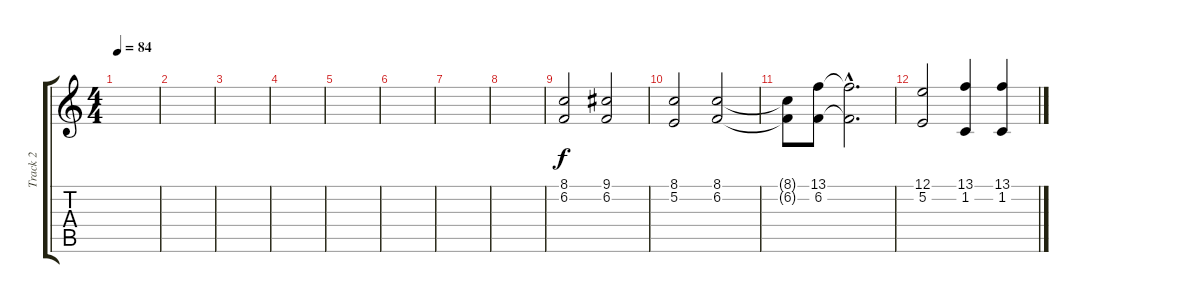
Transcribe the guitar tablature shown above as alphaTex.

\track ("Track 2" "Track 2") {instrument stringensemble2}
\staff {score tabs}
\tuning (E4 B3 G3 D3 A2 E2) {hide}
\ts (4 4)
\tempo 84
\clef g2
\ks c
|
|
|
|
|
|
|
|
(8.1 6.2).2{instrument stringensemble1} (9.1 6.2).2 |
(8.1 5.2).2 (8.1 6.2).2 |
(8.1{t} 6.2{t}).8 (13.1 6.2).8 (13.1{hac t} 6.2{hac t}).2{d} |
(12.1 5.2).2 (13.1 1.2).4 (13.1 1.2).4
